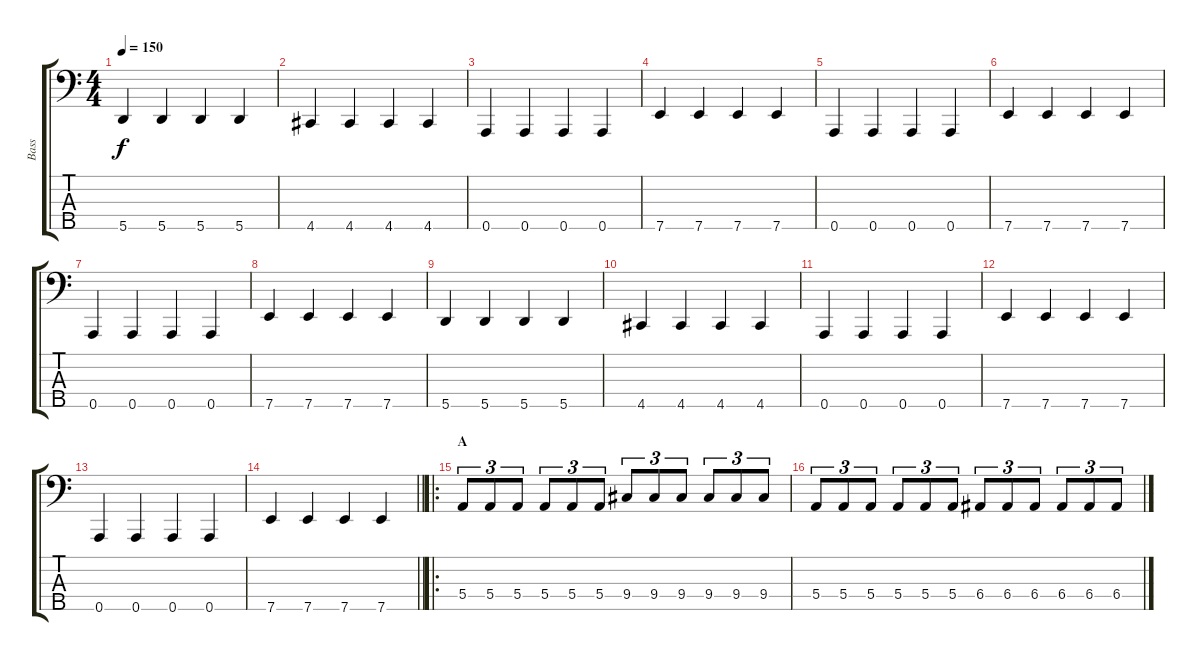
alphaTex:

\track ("Bass" "Bass") {mute instrument electricbassfinger}
\staff {score tabs}
\tuning (G2 D2 A1 E1 A0) {hide}
\ts (4 4)
\tempo 150
\clef f4
\ks c
5.5.4{dy f} 5.5.4 5.5.4 5.5.4 |
4.5.4 4.5.4 4.5.4 4.5.4 |
0.5.4 0.5.4 0.5.4 0.5.4 |
7.5.4 7.5.4 7.5.4 7.5.4 |
0.5.4 0.5.4 0.5.4 0.5.4 |
7.5.4 7.5.4 7.5.4 7.5.4 |
0.5.4 0.5.4 0.5.4 0.5.4 |
7.5.4 7.5.4 7.5.4 7.5.4 |
5.5.4 5.5.4 5.5.4 5.5.4 |
4.5.4 4.5.4 4.5.4 4.5.4 |
0.5.4 0.5.4 0.5.4 0.5.4 |
7.5.4 7.5.4 7.5.4 7.5.4 |
0.5.4 0.5.4 0.5.4 0.5.4 |
\barLineRight lightlight
7.5.4 7.5.4 7.5.4 7.5.4 |
\ro
\section ("" "A")
5.4.8{tu (3 2)} 5.4.8{tu (3 2)} 5.4.8{tu (3 2)} 5.4.8{tu (3 2)} 5.4.8{tu (3 2)} 5.4.8{tu (3 2)} 9.4.8{tu (3 2)} 9.4.8{tu (3 2)} 9.4.8{tu (3 2)} 9.4.8{tu (3 2)} 9.4.8{tu (3 2)} 9.4.8{tu (3 2)} |
5.4.8{tu (3 2)} 5.4.8{tu (3 2)} 5.4.8{tu (3 2)} 5.4.8{tu (3 2)} 5.4.8{tu (3 2)} 5.4.8{tu (3 2)} 6.4.8{tu (3 2)} 6.4.8{tu (3 2)} 6.4.8{tu (3 2)} 6.4.8{tu (3 2)} 6.4.8{tu (3 2)} 6.4.8{tu (3 2)}
